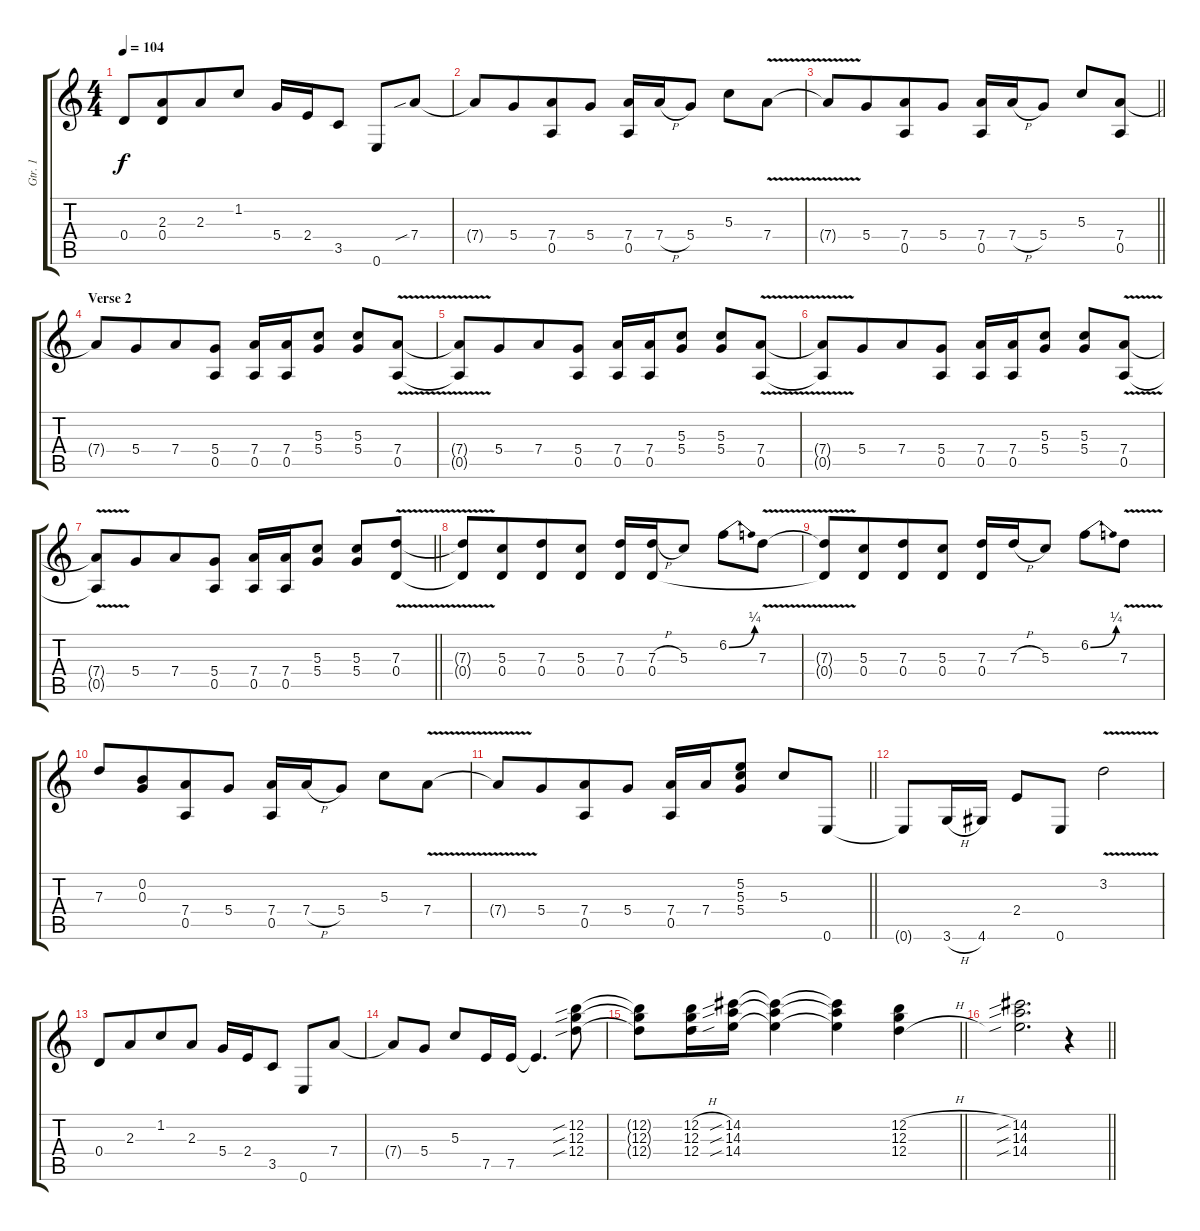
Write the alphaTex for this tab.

\track ("Gtr. 1" "Gtr. 1") {instrument distortionguitar}
\staff {score tabs}
\tuning (E4 B3 G3 D3 A2 E2) {hide}
\ts (4 4)
\tempo 104
\clef g2
\ks c
0.4.8{dy f} (2.3 0.4).8{beam merge} 2.3.8 1.2.8 5.4.16 2.4.16 3.5.8 0.6.8 7.4{sib}.8 |
7.4{t}.8 5.4.8{beam merge} (7.4 0.5).8 5.4.8 (7.4 0.5).16 7.4{h}.16 5.4.8 5.3.8 7.4{v}.8 |
\barLineRight lightlight
7.4{t}.8 5.4.8{beam merge} (7.4 0.5).8 5.4.8 (7.4 0.5).16 7.4{h}.16 5.4.8 5.3.8 (7.4 0.5).8 |
\section ("" "Verse 2")
7.4{t}.8 5.4.8{beam merge} 7.4.8 (5.4 0.5).8 (7.4 0.5).16 (7.4 0.5).16 (5.3 5.4).8 (5.3 5.4).8 (7.4{v} 0.5).8 |
(7.4{t} 0.5{t}).8 5.4.8{beam merge} 7.4.8 (5.4 0.5).8 (7.4 0.5).16 (7.4 0.5).16 (5.3 5.4).8 (5.3 5.4).8 (7.4{v} 0.5).8 |
(7.4{t} 0.5{t}).8 5.4.8{beam merge} 7.4.8 (5.4 0.5).8 (7.4 0.5).16 (7.4 0.5).16 (5.3 5.4).8 (5.3 5.4).8 (7.4{v} 0.5).8 |
\barLineRight lightlight
(7.4{t} 0.5{t}).8 5.4.8{beam merge} 7.4.8 (5.4 0.5).8 (7.4 0.5).16 (7.4 0.5).16 (5.3 5.4).8 (5.3 5.4).8 (7.3 0.4{v}).8 |
(7.3{t} 0.4{t}).8 (5.3 0.4).8{beam merge} (7.3 0.4).8 (5.3 0.4).8 (7.3 0.4).16 (7.3{h} 0.4).16 5.3.8 6.2{be (bend 0 0 60 1)}.8 7.3{v}.8 |
(7.3{t} 0.4{t}).8 (5.3 0.4).8{beam merge} (7.3 0.4).8 (5.3 0.4).8 (7.3 0.4).16 7.3{h}.16 5.3.8 6.2{be (bend 0 0 60 1)}.8 7.3{v}.8 |
7.3.8 (0.2 0.3).8{beam merge} (7.4 0.5).8 5.4.8 (7.4 0.5).16 7.4{h}.16 5.4.8 5.3.8 7.4{v}.8 |
\barLineRight lightlight
7.4{t}.8 5.4.8{beam merge} (7.4 0.5).8 5.4.8 (7.4 0.5).16 7.4.16 (5.2 5.3 5.4).8 5.3.8 0.6.8 |
0.6{t}.8 3.6{h}.16 4.6.16 2.4.8 0.6.8 3.2{v}.2 |
0.4.8 2.3.8{beam merge} 1.2.8 2.3.8 5.4.16 2.4.16 3.5.8 0.6.8 7.4.8 |
7.4{t}.8 5.4.8 5.3.8 7.5.16 7.5.16 7.5{t}.4{d} (12.2{sib} 12.3{sib} 12.4{sib}).8 |
\barLineRight lightlight
(12.2{t} 12.3{t} 12.4{t}).8 (12.2{h} 12.3{h} 12.4{h}).16 (14.2{sib} 14.3{sib} 14.4{sib}).16 (14.2{t} 14.3{t} 14.4{t}).4 (14.2{t} 14.3{t} 14.4{t}).4 (12.2{h} 12.3{h} 12.4{h}).4 |
\barLineRight lightlight
(14.2{sib} 14.3{sib} 14.4{sib}).2{d} r.4
